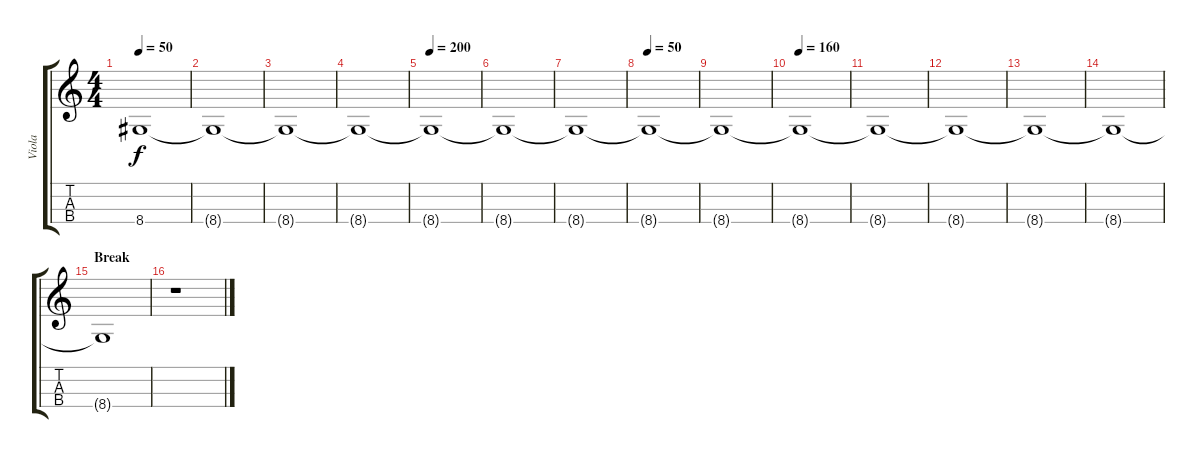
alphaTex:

\track ("Viola" "Viola") {instrument viola}
\staff {score tabs}
\tuning (A4 D4 G3 C3) {hide}
\ts (4 4)
\tempo 50
\clef g2
\ks c
8.4{t}.1{dy f} |
8.4{t}.1 |
8.4{t}.1 |
8.4{t}.1 |
\tempo 200
8.4{t}.1 |
8.4{t}.1 |
8.4{t}.1 |
\tempo 50
8.4{t}.1 |
8.4{t}.1 |
\tempo 160
8.4{t}.1 |
8.4{t}.1 |
8.4{t}.1 |
8.4{t}.1 |
8.4{t}.1 |
\section ("" "Break")
8.4{t}.1 |
r.1
